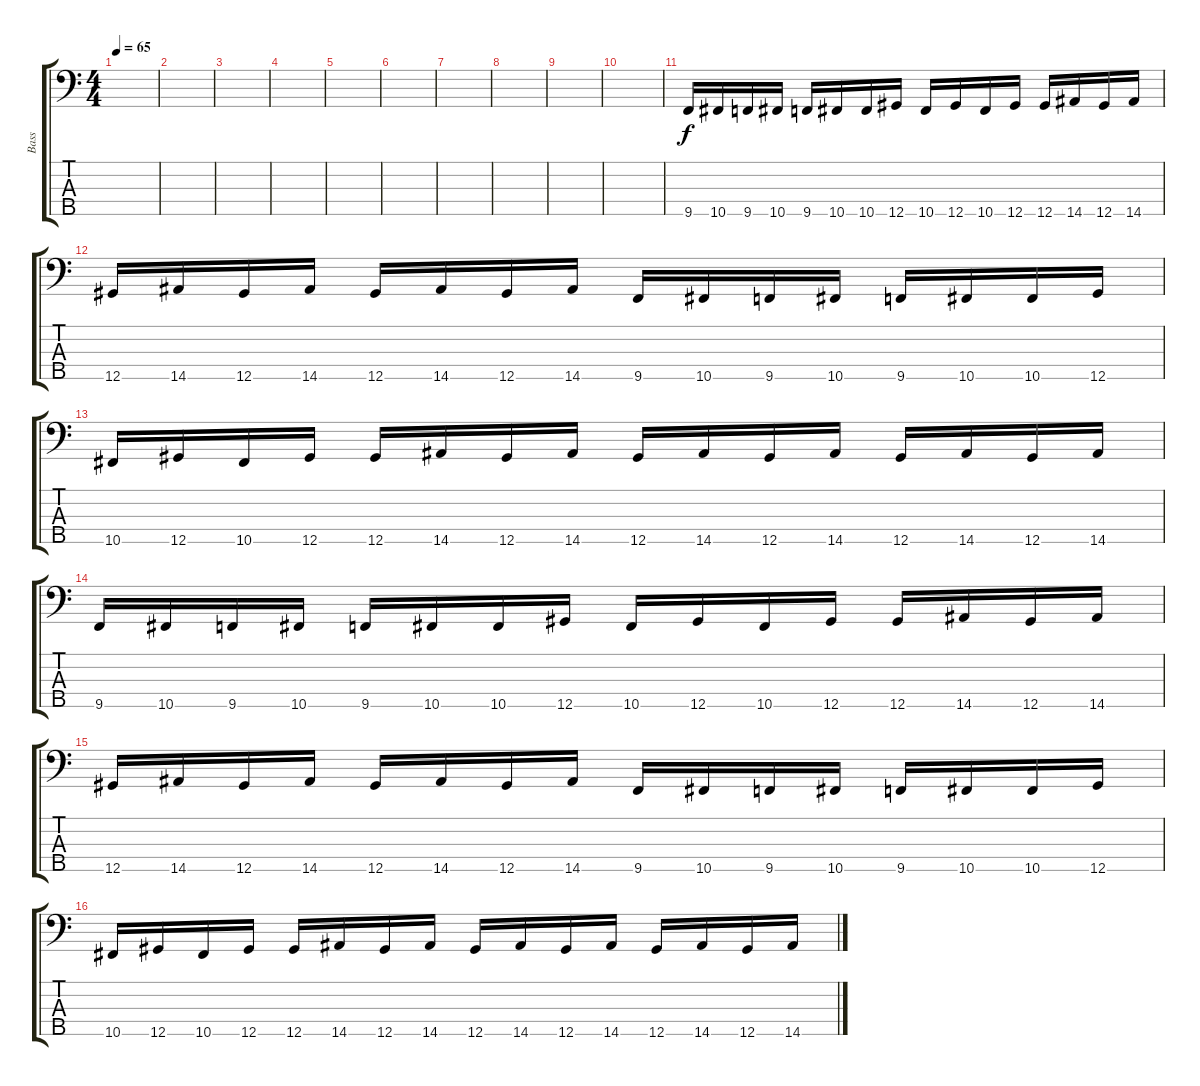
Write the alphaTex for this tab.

\track ("Bass" "Bass") {instrument electricbassfinger}
\staff {score tabs}
\tuning (Gb2 Db2 Ab1 Eb1 Ab0) {hide}
\ts (4 4)
\tempo 65
\clef f4
\ks c
|
|
|
|
|
|
|
|
|
|
9.5.16 10.5.16 9.5.16 10.5.16 9.5.16 10.5.16 10.5.16 12.5.16 10.5.16 12.5.16 10.5.16 12.5.16 12.5.16 14.5.16 12.5.16 14.5.16 |
12.5.16 14.5.16 12.5.16 14.5.16 12.5.16 14.5.16 12.5.16 14.5.16 9.5.16 10.5.16 9.5.16 10.5.16 9.5.16 10.5.16 10.5.16 12.5.16 |
10.5.16 12.5.16 10.5.16 12.5.16 12.5.16 14.5.16 12.5.16 14.5.16 12.5.16 14.5.16 12.5.16 14.5.16 12.5.16 14.5.16 12.5.16 14.5.16 |
9.5.16 10.5.16 9.5.16 10.5.16 9.5.16 10.5.16 10.5.16 12.5.16 10.5.16 12.5.16 10.5.16 12.5.16 12.5.16 14.5.16 12.5.16 14.5.16 |
12.5.16 14.5.16 12.5.16 14.5.16 12.5.16 14.5.16 12.5.16 14.5.16 9.5.16 10.5.16 9.5.16 10.5.16 9.5.16 10.5.16 10.5.16 12.5.16 |
10.5.16 12.5.16 10.5.16 12.5.16 12.5.16 14.5.16 12.5.16 14.5.16 12.5.16 14.5.16 12.5.16 14.5.16 12.5.16 14.5.16 12.5.16 14.5.16
